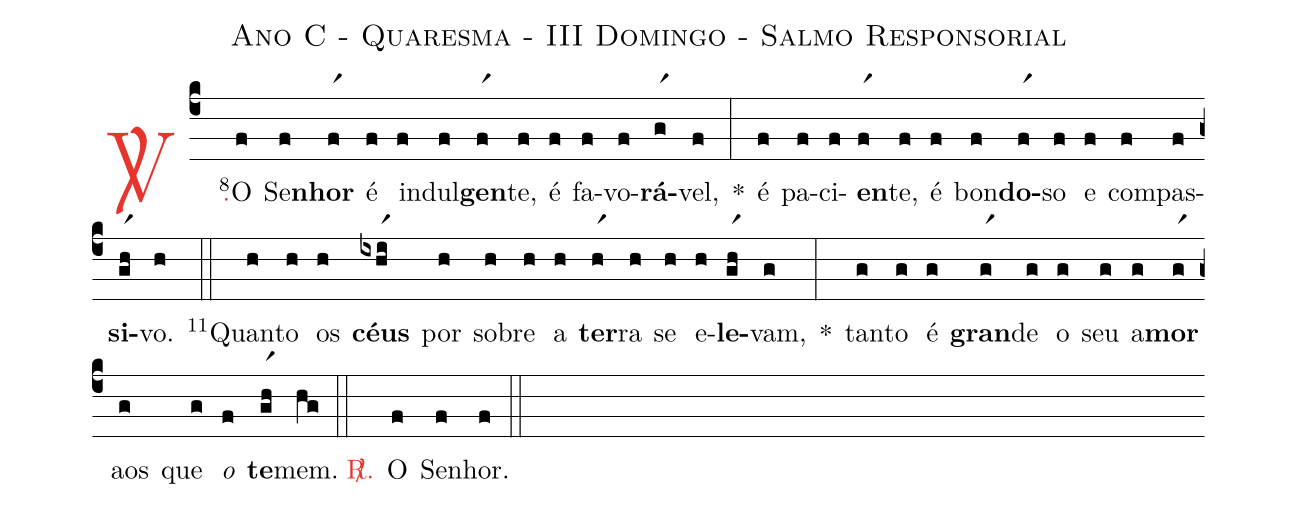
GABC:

name: Ano C - Quaresma - III Domingo - Salmo Responsorial;
%%
(c4)

<c><sp>V/</sp>.</c>() <v>\VSup{8}</v>O(f) Se(f)<b>nhor</b>(fr1) é(f) in(f)dul(f)<b>gen</b>(fr1)te,(f) é(f) fa(f)vo(f)<b>rá</b>(gr1)vel,(f) *(:)
é(f) pa(f)ci(f)<b>en</b>(fr1)te,(f) é(f) bon(f)<b>do</b>(fr1)so(f) e(f) com(f)pas(f)<b>si</b>(gr1h)vo.(h)

(::)

<v>\VSup{11}</v>Quan(h)to(h) os(h) <b>céus</b>(ixhr1i) por(h) so(h)bre(h) a(h) <b>ter</b>(hr1)ra(h) se(h) e(h)<b>le</b>(gr1h)vam,(g) *(:)
tan(g)to(g) é(g) <b>gran</b>(gr1)de(g) o(g) seu(g) a(g)<b>mor</b>(gr1) aos(g) que(g) <i>o</i>(f) <b>te</b>(gr1h)mem.(hg)

(::)

<c><sp>R/</sp>.</c>() O(f) Se(f)nhor.(f)

(::)
